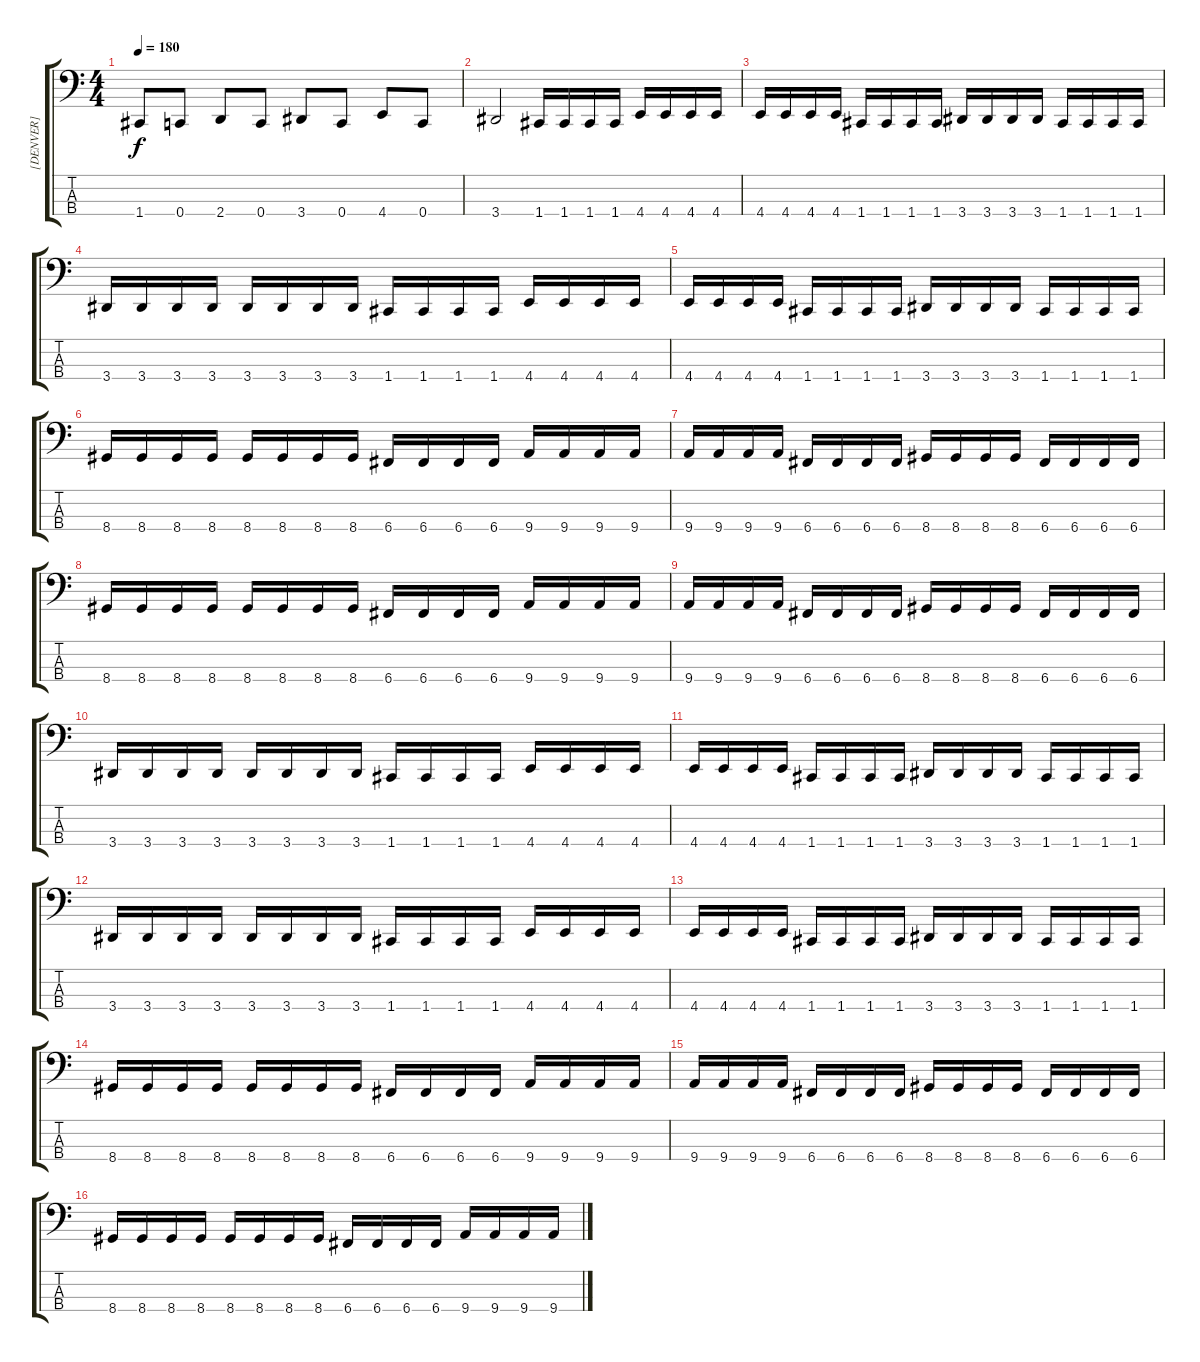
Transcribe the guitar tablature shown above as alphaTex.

\track ("[DENVER]" "[DENVER]") {instrument electricbasspick}
\staff {score tabs}
\tuning (F2 C2 G1 C1) {hide}
\ts (4 4)
\tempo 180
\clef f4
\ks c
1.4.8{dy f} 0.4.8 2.4.8 0.4.8 3.4.8 0.4.8 4.4.8 0.4.8 |
3.4.2 1.4.16 1.4.16 1.4.16 1.4.16 4.4.16 4.4.16 4.4.16 4.4.16 |
4.4.16 4.4.16 4.4.16 4.4.16 1.4.16 1.4.16 1.4.16 1.4.16 3.4.16 3.4.16 3.4.16 3.4.16 1.4.16 1.4.16 1.4.16 1.4.16 |
3.4.16 3.4.16 3.4.16 3.4.16 3.4.16 3.4.16 3.4.16 3.4.16 1.4.16 1.4.16 1.4.16 1.4.16 4.4.16 4.4.16 4.4.16 4.4.16 |
4.4.16 4.4.16 4.4.16 4.4.16 1.4.16 1.4.16 1.4.16 1.4.16 3.4.16 3.4.16 3.4.16 3.4.16 1.4.16 1.4.16 1.4.16 1.4.16 |
8.4.16 8.4.16 8.4.16 8.4.16 8.4.16 8.4.16 8.4.16 8.4.16 6.4.16 6.4.16 6.4.16 6.4.16 9.4.16 9.4.16 9.4.16 9.4.16 |
9.4.16 9.4.16 9.4.16 9.4.16 6.4.16 6.4.16 6.4.16 6.4.16 8.4.16 8.4.16 8.4.16 8.4.16 6.4.16 6.4.16 6.4.16 6.4.16 |
8.4.16 8.4.16 8.4.16 8.4.16 8.4.16 8.4.16 8.4.16 8.4.16 6.4.16 6.4.16 6.4.16 6.4.16 9.4.16 9.4.16 9.4.16 9.4.16 |
9.4.16 9.4.16 9.4.16 9.4.16 6.4.16 6.4.16 6.4.16 6.4.16 8.4.16 8.4.16 8.4.16 8.4.16 6.4.16 6.4.16 6.4.16 6.4.16 |
3.4.16 3.4.16 3.4.16 3.4.16 3.4.16 3.4.16 3.4.16 3.4.16 1.4.16 1.4.16 1.4.16 1.4.16 4.4.16 4.4.16 4.4.16 4.4.16 |
4.4.16 4.4.16 4.4.16 4.4.16 1.4.16 1.4.16 1.4.16 1.4.16 3.4.16 3.4.16 3.4.16 3.4.16 1.4.16 1.4.16 1.4.16 1.4.16 |
3.4.16 3.4.16 3.4.16 3.4.16 3.4.16 3.4.16 3.4.16 3.4.16 1.4.16 1.4.16 1.4.16 1.4.16 4.4.16 4.4.16 4.4.16 4.4.16 |
4.4.16 4.4.16 4.4.16 4.4.16 1.4.16 1.4.16 1.4.16 1.4.16 3.4.16 3.4.16 3.4.16 3.4.16 1.4.16 1.4.16 1.4.16 1.4.16 |
8.4.16 8.4.16 8.4.16 8.4.16 8.4.16 8.4.16 8.4.16 8.4.16 6.4.16 6.4.16 6.4.16 6.4.16 9.4.16 9.4.16 9.4.16 9.4.16 |
9.4.16 9.4.16 9.4.16 9.4.16 6.4.16 6.4.16 6.4.16 6.4.16 8.4.16 8.4.16 8.4.16 8.4.16 6.4.16 6.4.16 6.4.16 6.4.16 |
8.4.16 8.4.16 8.4.16 8.4.16 8.4.16 8.4.16 8.4.16 8.4.16 6.4.16 6.4.16 6.4.16 6.4.16 9.4.16 9.4.16 9.4.16 9.4.16
